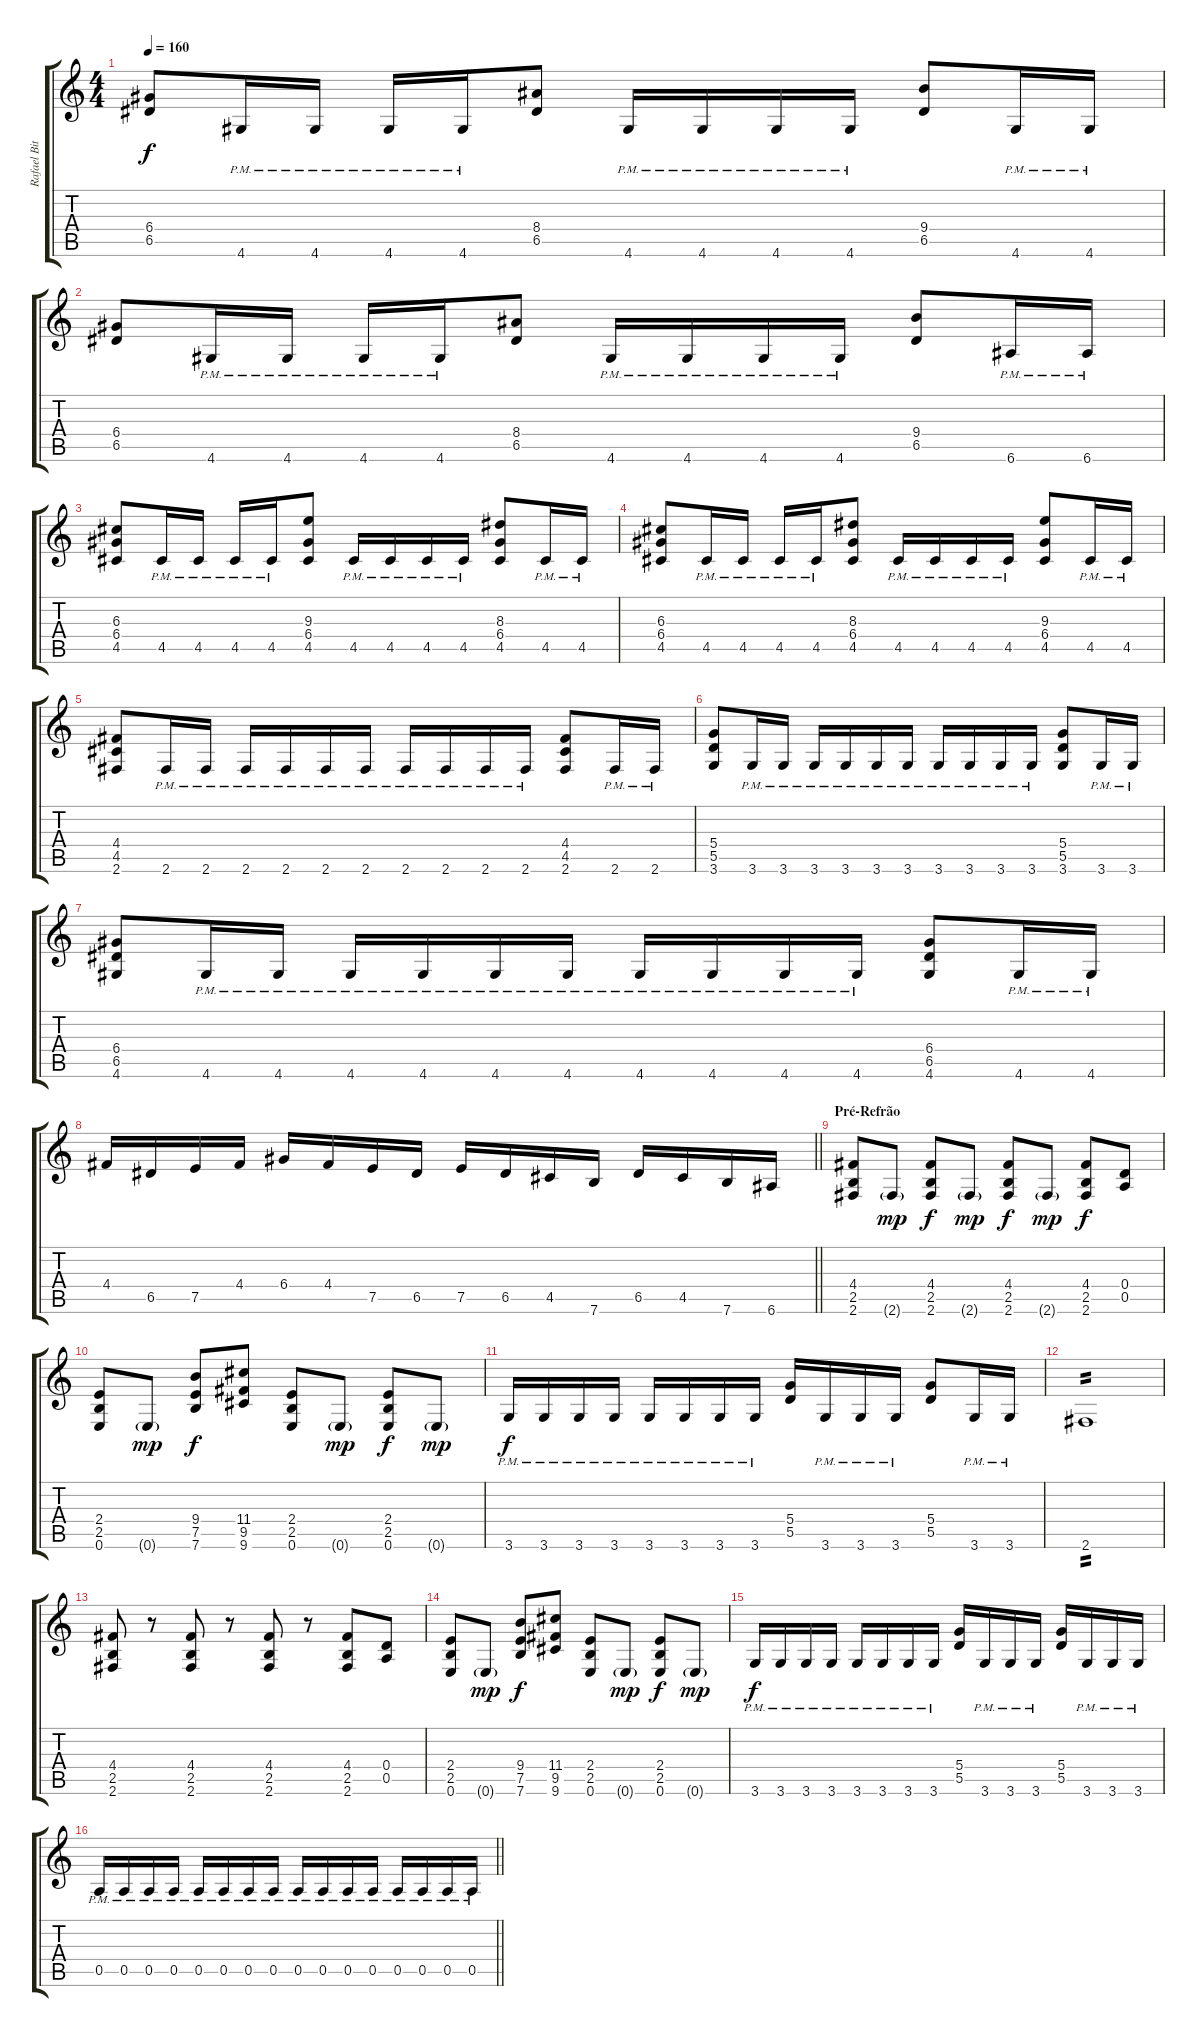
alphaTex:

\track ("Rafael Bittencourt" "Rafael Bit") {instrument overdrivenguitar}
\staff {score tabs}
\tuning (E4 B3 G3 D3 A2 E2) {hide}
\ts (4 4)
\tempo 160
\clef g2
\ks c
(6.4 6.5).8{dy f} 4.6{pm}.16 4.6{pm}.16 4.6{pm}.16 4.6{pm}.16 (8.4 6.5).8 4.6{pm}.16 4.6{pm}.16 4.6{pm}.16 4.6{pm}.16 (9.4 6.5).8 4.6{pm}.16 4.6{pm}.16 |
(6.4 6.5).8 4.6{pm}.16 4.6{pm}.16 4.6{pm}.16 4.6{pm}.16 (8.4 6.5).8 4.6{pm}.16 4.6{pm}.16 4.6{pm}.16 4.6{pm}.16 (9.4 6.5).8 6.6{pm}.16 6.6{pm}.16 |
(6.3 6.4 4.5).8 4.5{pm}.16 4.5{pm}.16 4.5{pm}.16 4.5{pm}.16 (9.3 6.4 4.5).8 4.5{pm}.16 4.5{pm}.16 4.5{pm}.16 4.5{pm}.16 (8.3 6.4 4.5).8 4.5{pm}.16 4.5{pm}.16 |
(6.3 6.4 4.5).8 4.5{pm}.16 4.5{pm}.16 4.5{pm}.16 4.5{pm}.16 (8.3 6.4 4.5).8 4.5{pm}.16 4.5{pm}.16 4.5{pm}.16 4.5{pm}.16 (9.3 6.4 4.5).8 4.5{pm}.16 4.5{pm}.16 |
(4.4 4.5 2.6).8 2.6{pm}.16 2.6{pm}.16 2.6{pm}.16 2.6{pm}.16 2.6{pm}.16 2.6{pm}.16 2.6{pm}.16 2.6{pm}.16 2.6{pm}.16 2.6{pm}.16 (4.4 4.5 2.6).8 2.6{pm}.16 2.6{pm}.16 |
(5.4 5.5 3.6).8 3.6{pm}.16 3.6{pm}.16 3.6{pm}.16 3.6{pm}.16 3.6{pm}.16 3.6{pm}.16 3.6{pm}.16 3.6{pm}.16 3.6{pm}.16 3.6{pm}.16 (5.4 5.5 3.6).8 3.6{pm}.16 3.6{pm}.16 |
(6.4 6.5 4.6).8 4.6{pm}.16 4.6{pm}.16 4.6{pm}.16 4.6{pm}.16 4.6{pm}.16 4.6{pm}.16 4.6{pm}.16 4.6{pm}.16 4.6{pm}.16 4.6{pm}.16 (6.4 6.5 4.6).8 4.6{pm}.16 4.6{pm}.16 |
\barLineRight lightlight
4.4.16 6.5.16 7.5.16 4.4.16 6.4.16 4.4.16 7.5.16 6.5.16 7.5.16 6.5.16 4.5.16 7.6.16 6.5.16 4.5.16 7.6.16 6.6.16 |
\section ("" "Pré-Refrão")
(4.4 2.5 2.6).8 2.6{g}.8{dy mp} (4.4 2.5 2.6).8{dy f} 2.6{g}.8{dy mp} (4.4 2.5 2.6).8{dy f} 2.6{g}.8{dy mp} (4.4 2.5 2.6).8{dy f} (0.4 0.5).8 |
(2.4 2.5 0.6).8 0.6{g}.8{dy mp} (9.4 7.5 7.6).8{dy f} (11.4 9.5 9.6).8 (2.4 2.5 0.6).8 0.6{g}.8{dy mp} (2.4 2.5 0.6).8{dy f} 0.6{g}.8{dy mp} |
3.6{pm}.16{dy f} 3.6{pm}.16 3.6{pm}.16 3.6{pm}.16 3.6{pm}.16 3.6{pm}.16 3.6{pm}.16 3.6{pm}.16 (5.4 5.5).16 3.6{pm}.16 3.6{pm}.16 3.6{pm}.16 (5.4 5.5).8 3.6{pm}.16 3.6{pm}.16 |
2.6.1{tp 2} |
(4.4 2.5 2.6).8 r.8 (4.4 2.5 2.6).8 r.8 (4.4 2.5 2.6).8 r.8 (4.4 2.5 2.6).8 (0.4 0.5).8 |
(2.4 2.5 0.6).8 0.6{g}.8{dy mp} (9.4 7.5 7.6).8{dy f} (11.4 9.5 9.6).8 (2.4 2.5 0.6).8 0.6{g}.8{dy mp} (2.4 2.5 0.6).8{dy f} 0.6{g}.8{dy mp} |
3.6{pm}.16{dy f} 3.6{pm}.16 3.6{pm}.16 3.6{pm}.16 3.6{pm}.16 3.6{pm}.16 3.6{pm}.16 3.6{pm}.16 (5.4 5.5).16 3.6{pm}.16 3.6{pm}.16 3.6{pm}.16 (5.4 5.5).16 3.6{pm}.16 3.6{pm}.16 3.6{pm}.16 |
\barLineRight lightlight
0.5{pm}.16 0.5{pm}.16 0.5{pm}.16 0.5{pm}.16 0.5{pm}.16 0.5{pm}.16 0.5{pm}.16 0.5{pm}.16 0.5{pm}.16 0.5{pm}.16 0.5{pm}.16 0.5{pm}.16 0.5{pm}.16 0.5{pm}.16 0.5{pm}.16 0.5{pm}.16
